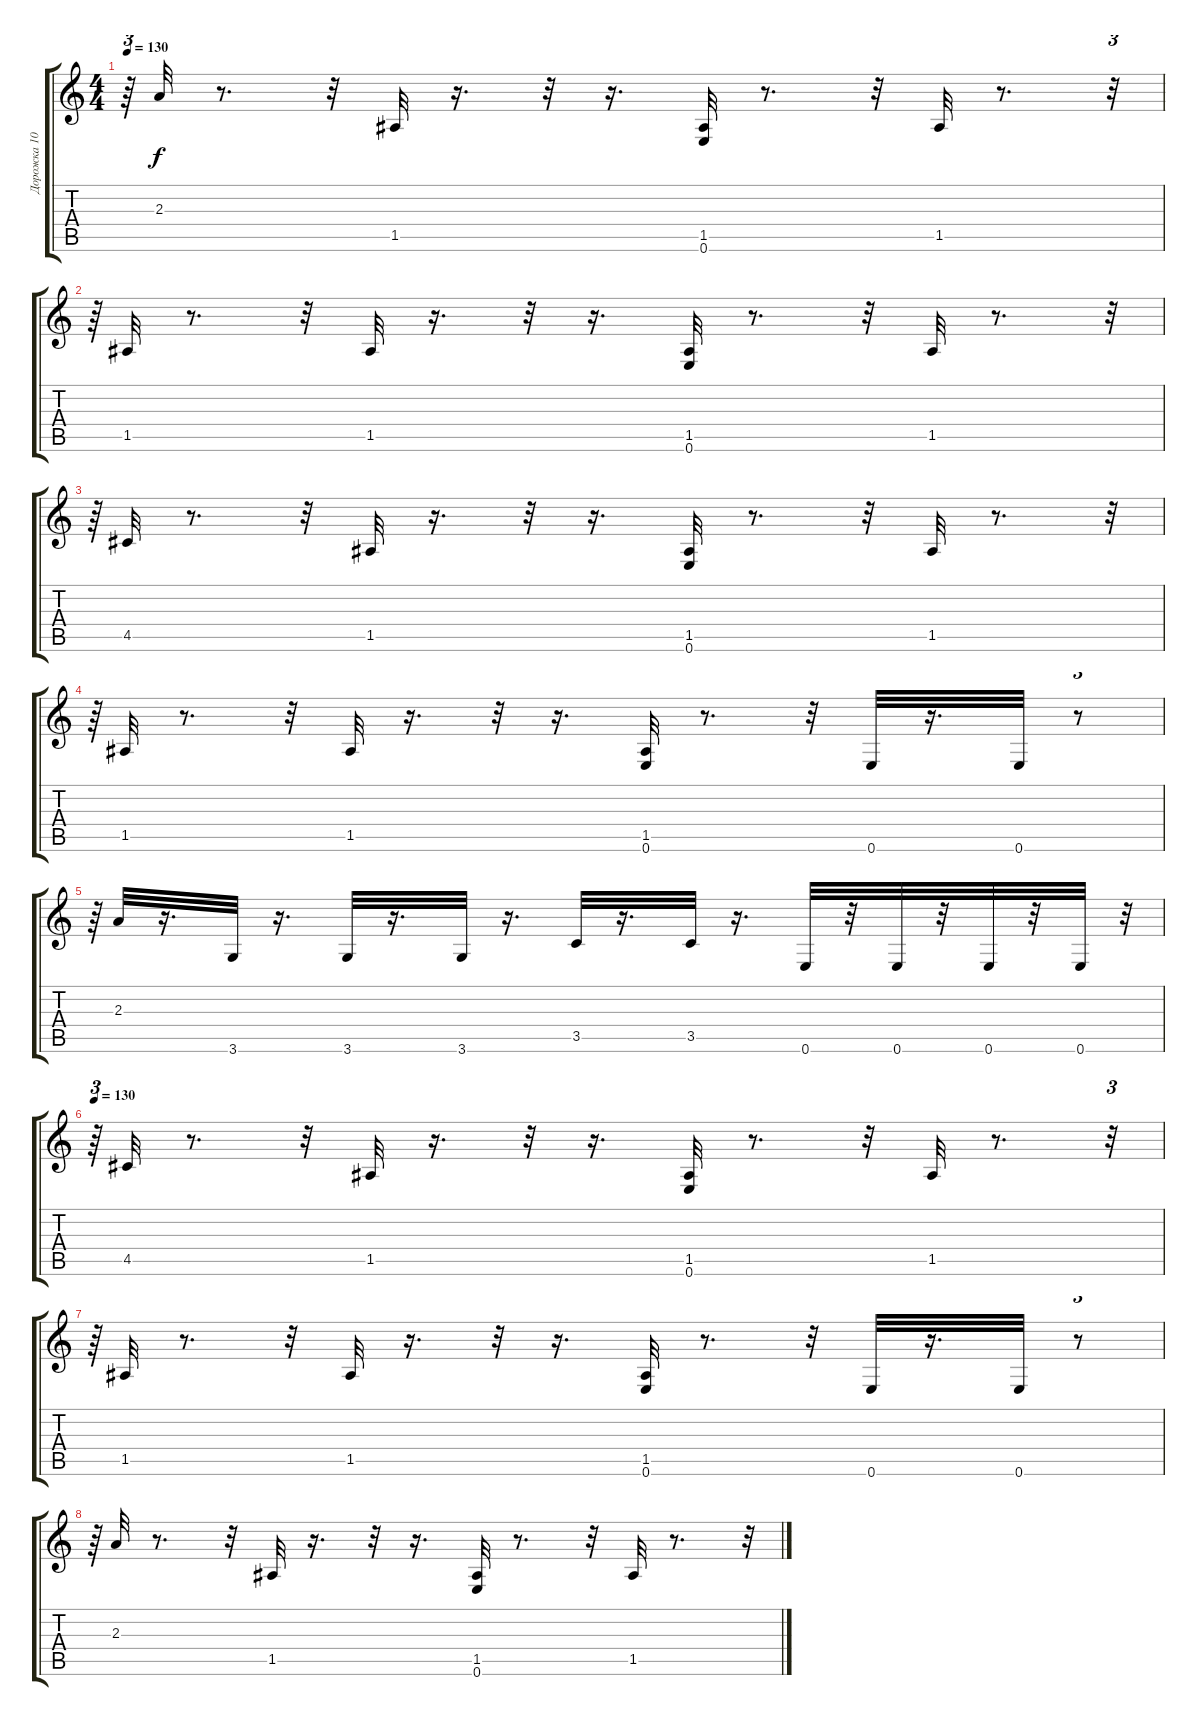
\track ("Дорожка 10" "Дорожка 10") {instrument acousticguitarnylon}
\staff {score tabs}
\tuning (E4 B3 G3 D3 A2 E2) {hide}
\ts (4 4)
\tempo 130
\clef g2
\ks c
r.64{tu (3 2) dy f} 2.3.32 r.8{d} r.32 1.5.32 r.16{d} r.32 r.16{d} (1.5 0.6).32 r.8{d} r.32 1.5.32 r.8{d} r.32{tu (3 2)} |
r.64{tu (3 2)} 1.5.32 r.8{d} r.32 1.5.32 r.16{d} r.32 r.16{d} (1.5 0.6).32 r.8{d} r.32 1.5.32 r.8{d} r.32{tu (3 2)} |
r.64{tu (3 2)} 4.5.32 r.8{d} r.32 1.5.32 r.16{d} r.32 r.16{d} (1.5 0.6).32 r.8{d} r.32 1.5.32 r.8{d} r.32{tu (3 2)} |
r.64{tu (3 2)} 1.5.32 r.8{d} r.32 1.5.32 r.16{d} r.32 r.16{d} (1.5 0.6).32 r.8{d} r.32 0.6.32 r.16{d} 0.6.32 r.8{tu (3 2)} |
r.64{tu (3 2)} 2.3.32 r.16{d} 3.6.32 r.16{d} 3.6.32 r.16{d} 3.6.32 r.16{d} 3.5.32 r.16{d} 3.5.32 r.16{d} 0.6.32 r.32 0.6.32 r.32 0.6.32 r.32 0.6.32 r.32{tu (3 2)} |
\tempo 130
r.64{tu (3 2)} 4.5.32 r.8{d} r.32 1.5.32 r.16{d} r.32 r.16{d} (1.5 0.6).32 r.8{d} r.32 1.5.32 r.8{d} r.32{tu (3 2)} |
r.64{tu (3 2)} 1.5.32 r.8{d} r.32 1.5.32 r.16{d} r.32 r.16{d} (1.5 0.6).32 r.8{d} r.32 0.6.32 r.16{d} 0.6.32 r.8{tu (3 2)} |
r.64{tu (3 2)} 2.3.32 r.8{d} r.32 1.5.32 r.16{d} r.32 r.16{d} (1.5 0.6).32 r.8{d} r.32 1.5.32 r.8{d} r.32{tu (3 2)}
